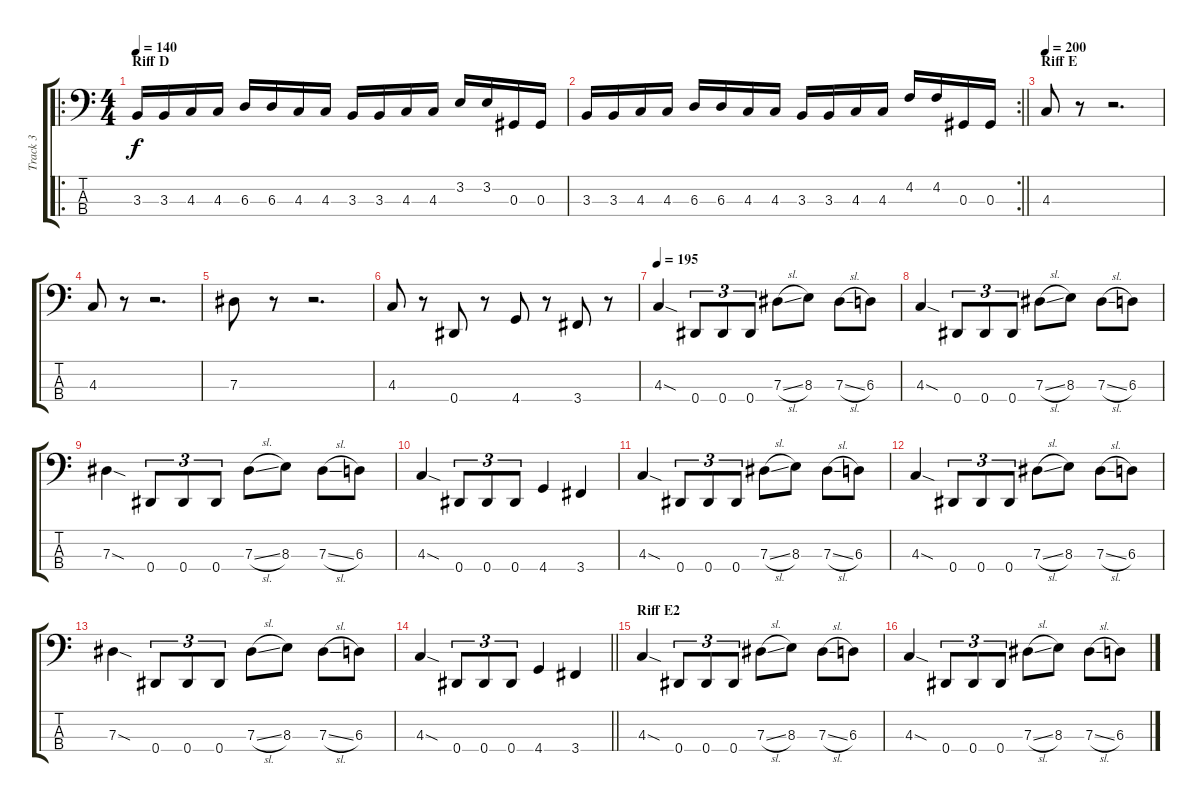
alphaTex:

\track ("Track 3" "Track 3") {instrument electricbassfinger}
\staff {score tabs}
\tuning (Gb2 Db2 Ab1 Eb1) {hide}
\ro
\ts (4 4)
\section ("" "Riff D")
\tempo 140
\clef f4
\ks c
3.3.16{dy f} 3.3.16 4.3.16 4.3.16 6.3.16 6.3.16 4.3.16 4.3.16 3.3.16 3.3.16 4.3.16 4.3.16 3.2.16 3.2.16 0.3.16 0.3.16 |
\rc 2
\barLineRight lightlight
3.3.16 3.3.16 4.3.16 4.3.16 6.3.16 6.3.16 4.3.16 4.3.16 3.3.16 3.3.16 4.3.16 4.3.16 4.2.16 4.2.16 0.3.16 0.3.16 |
\section ("" "Riff E")
\tempo 200
4.3.8 r.8 r.2{d} |
4.3.8 r.8 r.2{d} |
7.3.8 r.8 r.2{d} |
4.3.8 r.8 0.4.8 r.8 4.4.8 r.8 3.4.8 r.8 |
\tempo 195
4.3{sod}.4 0.4.8{tu (3 2)} 0.4.8{tu (3 2)} 0.4.8{tu (3 2)} 7.3{sl}.8 8.3.8 7.3{sl}.8 6.3.8 |
4.3{sod}.4 0.4.8{tu (3 2)} 0.4.8{tu (3 2)} 0.4.8{tu (3 2)} 7.3{sl}.8 8.3.8 7.3{sl}.8 6.3.8 |
7.3{sod}.4 0.4.8{tu (3 2)} 0.4.8{tu (3 2)} 0.4.8{tu (3 2)} 7.3{sl}.8 8.3.8 7.3{sl}.8 6.3.8 |
4.3{sod}.4 0.4.8{tu (3 2)} 0.4.8{tu (3 2)} 0.4.8{tu (3 2)} 4.4.4 3.4.4 |
4.3{sod}.4 0.4.8{tu (3 2)} 0.4.8{tu (3 2)} 0.4.8{tu (3 2)} 7.3{sl}.8 8.3.8 7.3{sl}.8 6.3.8 |
4.3{sod}.4 0.4.8{tu (3 2)} 0.4.8{tu (3 2)} 0.4.8{tu (3 2)} 7.3{sl}.8 8.3.8 7.3{sl}.8 6.3.8 |
7.3{sod}.4 0.4.8{tu (3 2)} 0.4.8{tu (3 2)} 0.4.8{tu (3 2)} 7.3{sl}.8 8.3.8 7.3{sl}.8 6.3.8 |
\barLineRight lightlight
4.3{sod}.4 0.4.8{tu (3 2)} 0.4.8{tu (3 2)} 0.4.8{tu (3 2)} 4.4.4 3.4.4 |
\section ("" "Riff E2")
4.3{sod}.4 0.4.8{tu (3 2)} 0.4.8{tu (3 2)} 0.4.8{tu (3 2)} 7.3{sl}.8 8.3.8 7.3{sl}.8 6.3.8 |
4.3{sod}.4 0.4.8{tu (3 2)} 0.4.8{tu (3 2)} 0.4.8{tu (3 2)} 7.3{sl}.8 8.3.8 7.3{sl}.8 6.3.8
